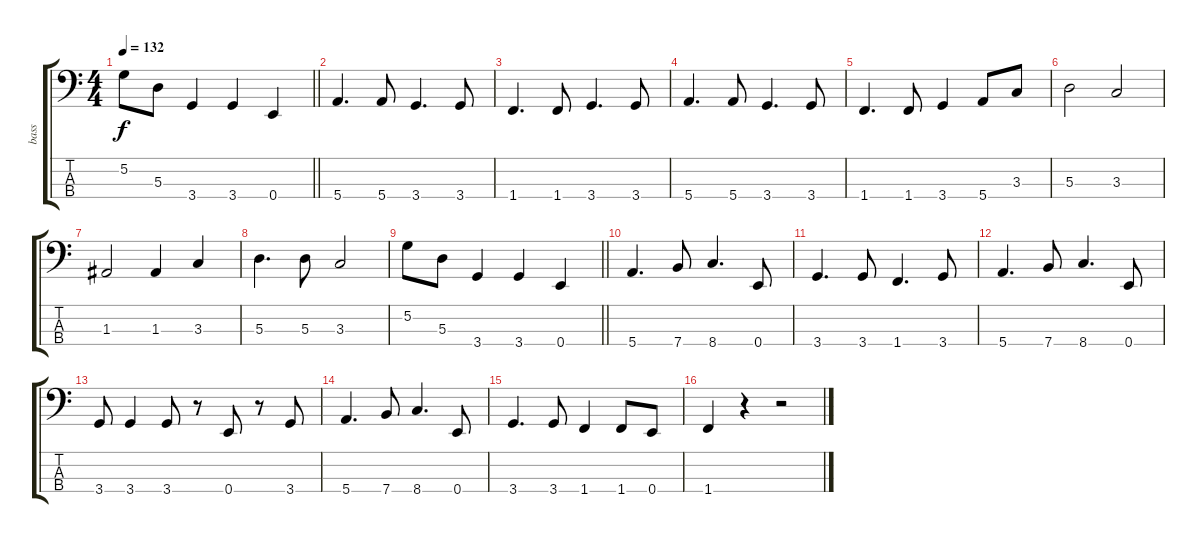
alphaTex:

\track ("bass" "bass") {instrument electricbasspick}
\staff {score tabs}
\tuning (G2 D2 A1 E1) {hide}
\ts (4 4)
\tempo 132
\clef f4
\barLineRight lightlight
\ks c
5.2.8{dy f} 5.3.8 3.4.4 3.4.4 0.4.4 |
5.4.4{d} 5.4.8 3.4.4{d} 3.4.8 |
1.4.4{d} 1.4.8 3.4.4{d} 3.4.8 |
5.4.4{d} 5.4.8 3.4.4{d} 3.4.8 |
1.4.4{d} 1.4.8 3.4.4 5.4.8 3.3.8 |
5.3.2 3.3.2 |
1.3.2 1.3.4 3.3.4 |
5.3.4{d} 5.3.8 3.3.2 |
\barLineRight lightlight
5.2.8 5.3.8 3.4.4 3.4.4 0.4.4 |
5.4.4{d} 7.4.8 8.4.4{d} 0.4.8 |
3.4.4{d} 3.4.8 1.4.4{d} 3.4.8 |
5.4.4{d} 7.4.8 8.4.4{d} 0.4.8 |
3.4.8 3.4.4 3.4.8 r.8 0.4.8 r.8 3.4.8 |
5.4.4{d} 7.4.8 8.4.4{d} 0.4.8 |
3.4.4{d} 3.4.8 1.4.4 1.4.8 0.4.8 |
1.4.4 r.4 r.2
